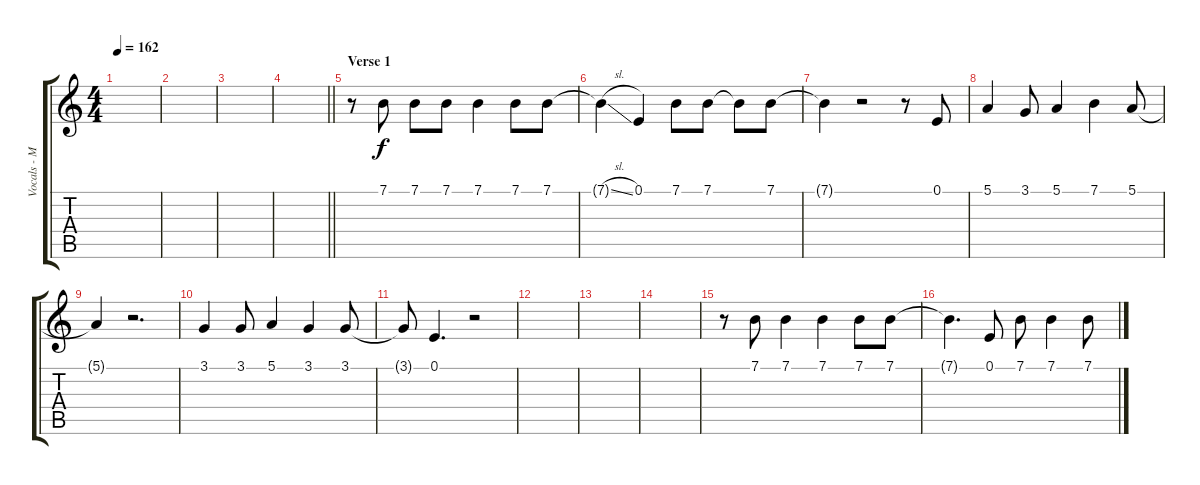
\track ("Vocals - Mark Tornillo" "Vocals - M") {instrument stringensemble1}
\staff {score tabs}
\tuning (E4 B3 G3 D3 A2 E2) {hide}
\ts (4 4)
\tempo 162
\clef g2
\ks c
|
|
|
\barLineRight lightlight
|
\section ("" "Verse 1")
r.8 7.1.8 7.1.8 7.1.8 7.1.4 7.1.8 7.1.8 |
7.1{sl t}.4 0.1.4 7.1.8 7.1.8 7.1{t}.8 7.1.8 |
7.1{t}.4 r.2 r.8 0.1.8 |
5.1.4 3.1.8 5.1.4 7.1.4 5.1.8 |
5.1{t}.4 r.2{d} |
3.1.4 3.1.8 5.1.4 3.1.4 3.1.8 |
3.1{t}.8 0.1.4{d} r.2 |
|
|
|
r.8 7.1.8 7.1.4 7.1.4 7.1.8 7.1.8 |
7.1{t}.4{d} 0.1.8 7.1.8 7.1.4 7.1.8
